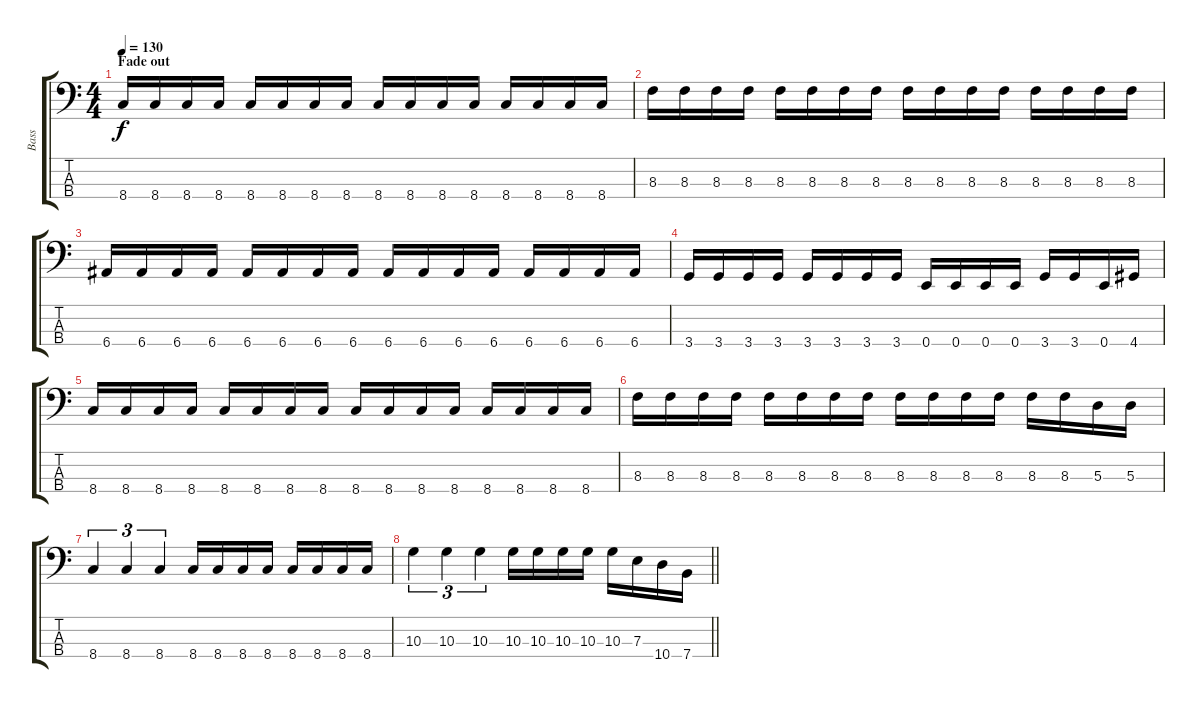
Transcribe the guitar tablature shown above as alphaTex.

\track ("Bass" "Bass") {instrument electricbassfinger}
\staff {score tabs}
\tuning (G2 D2 A1 E1) {hide}
\ts (4 4)
\section ("" "Fade out")
\tempo 130
\clef f4
\ks c
8.4.16{dy f volume 8} 8.4.16 8.4.16 8.4.16 8.4.16 8.4.16 8.4.16 8.4.16 8.4.16 8.4.16 8.4.16 8.4.16 8.4.16 8.4.16 8.4.16 8.4.16 |
8.3.16 8.3.16 8.3.16 8.3.16 8.3.16 8.3.16 8.3.16 8.3.16 8.3.16 8.3.16 8.3.16 8.3.16 8.3.16 8.3.16 8.3.16 8.3.16 |
6.4.16 6.4.16 6.4.16 6.4.16 6.4.16 6.4.16 6.4.16 6.4.16 6.4.16 6.4.16 6.4.16 6.4.16 6.4.16 6.4.16 6.4.16 6.4.16 |
3.4.16 3.4.16 3.4.16 3.4.16 3.4.16 3.4.16 3.4.16 3.4.16 0.4.16 0.4.16 0.4.16 0.4.16 3.4.16 3.4.16 0.4.16 4.4.16 |
8.4.16{volume 0} 8.4.16 8.4.16 8.4.16 8.4.16 8.4.16 8.4.16 8.4.16 8.4.16 8.4.16 8.4.16 8.4.16 8.4.16 8.4.16 8.4.16 8.4.16 |
8.3.16 8.3.16 8.3.16 8.3.16 8.3.16 8.3.16 8.3.16 8.3.16 8.3.16 8.3.16 8.3.16 8.3.16 8.3.16 8.3.16 5.3.16 5.3.16 |
8.4.4{tu (3 2)} 8.4.4{tu (3 2)} 8.4.4{tu (3 2)} 8.4.16 8.4.16 8.4.16 8.4.16 8.4.16 8.4.16 8.4.16 8.4.16 |
\barLineRight lightlight
10.3.4{tu (3 2)} 10.3.4{tu (3 2)} 10.3.4{tu (3 2)} 10.3.16 10.3.16 10.3.16 10.3.16 10.3.16 7.3.16 10.4.16 7.4.16
